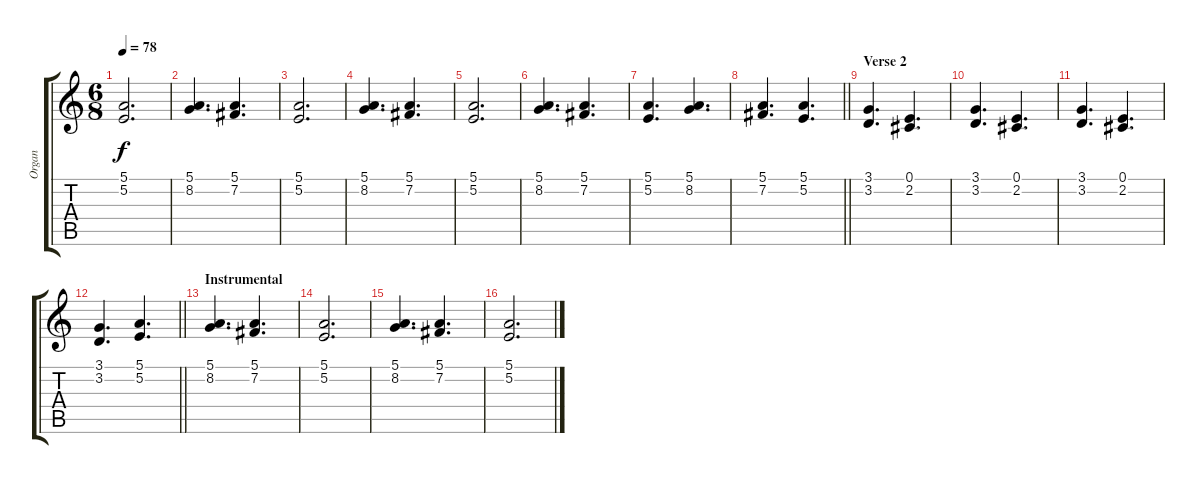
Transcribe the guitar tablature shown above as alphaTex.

\track ("Organ" "Organ") {instrument percussiveorgan}
\staff {score tabs}
\tuning (E4 B3 G3 D3 A2 E2) {hide}
\ts (6 8)
\tempo 78
\clef g2
\ks c
(5.1 5.2).2{d dy f} |
(5.1 8.2).4{d} (5.1 7.2).4{d} |
(5.1 5.2).2{d} |
(5.1 8.2).4{d} (5.1 7.2).4{d} |
(5.1 5.2).2{d} |
(5.1 8.2).4{d} (5.1 7.2).4{d} |
(5.1 5.2).4{d} (5.1 8.2).4{d} |
\barLineRight lightlight
(5.1 7.2).4{d} (5.1 5.2).4{d} |
\section ("" "Verse 2")
(3.1 3.2).4{d} (0.1 2.2).4{d} |
(3.1 3.2).4{d} (0.1 2.2).4{d} |
(3.1 3.2).4{d} (0.1 2.2).4{d} |
\barLineRight lightlight
(3.1 3.2).4{d} (5.1 5.2).4{d} |
\section ("" "Instrumental")
(5.1 8.2).4{d} (5.1 7.2).4{d} |
(5.1 5.2).2{d} |
(5.1 8.2).4{d} (5.1 7.2).4{d} |
(5.1 5.2).2{d}
